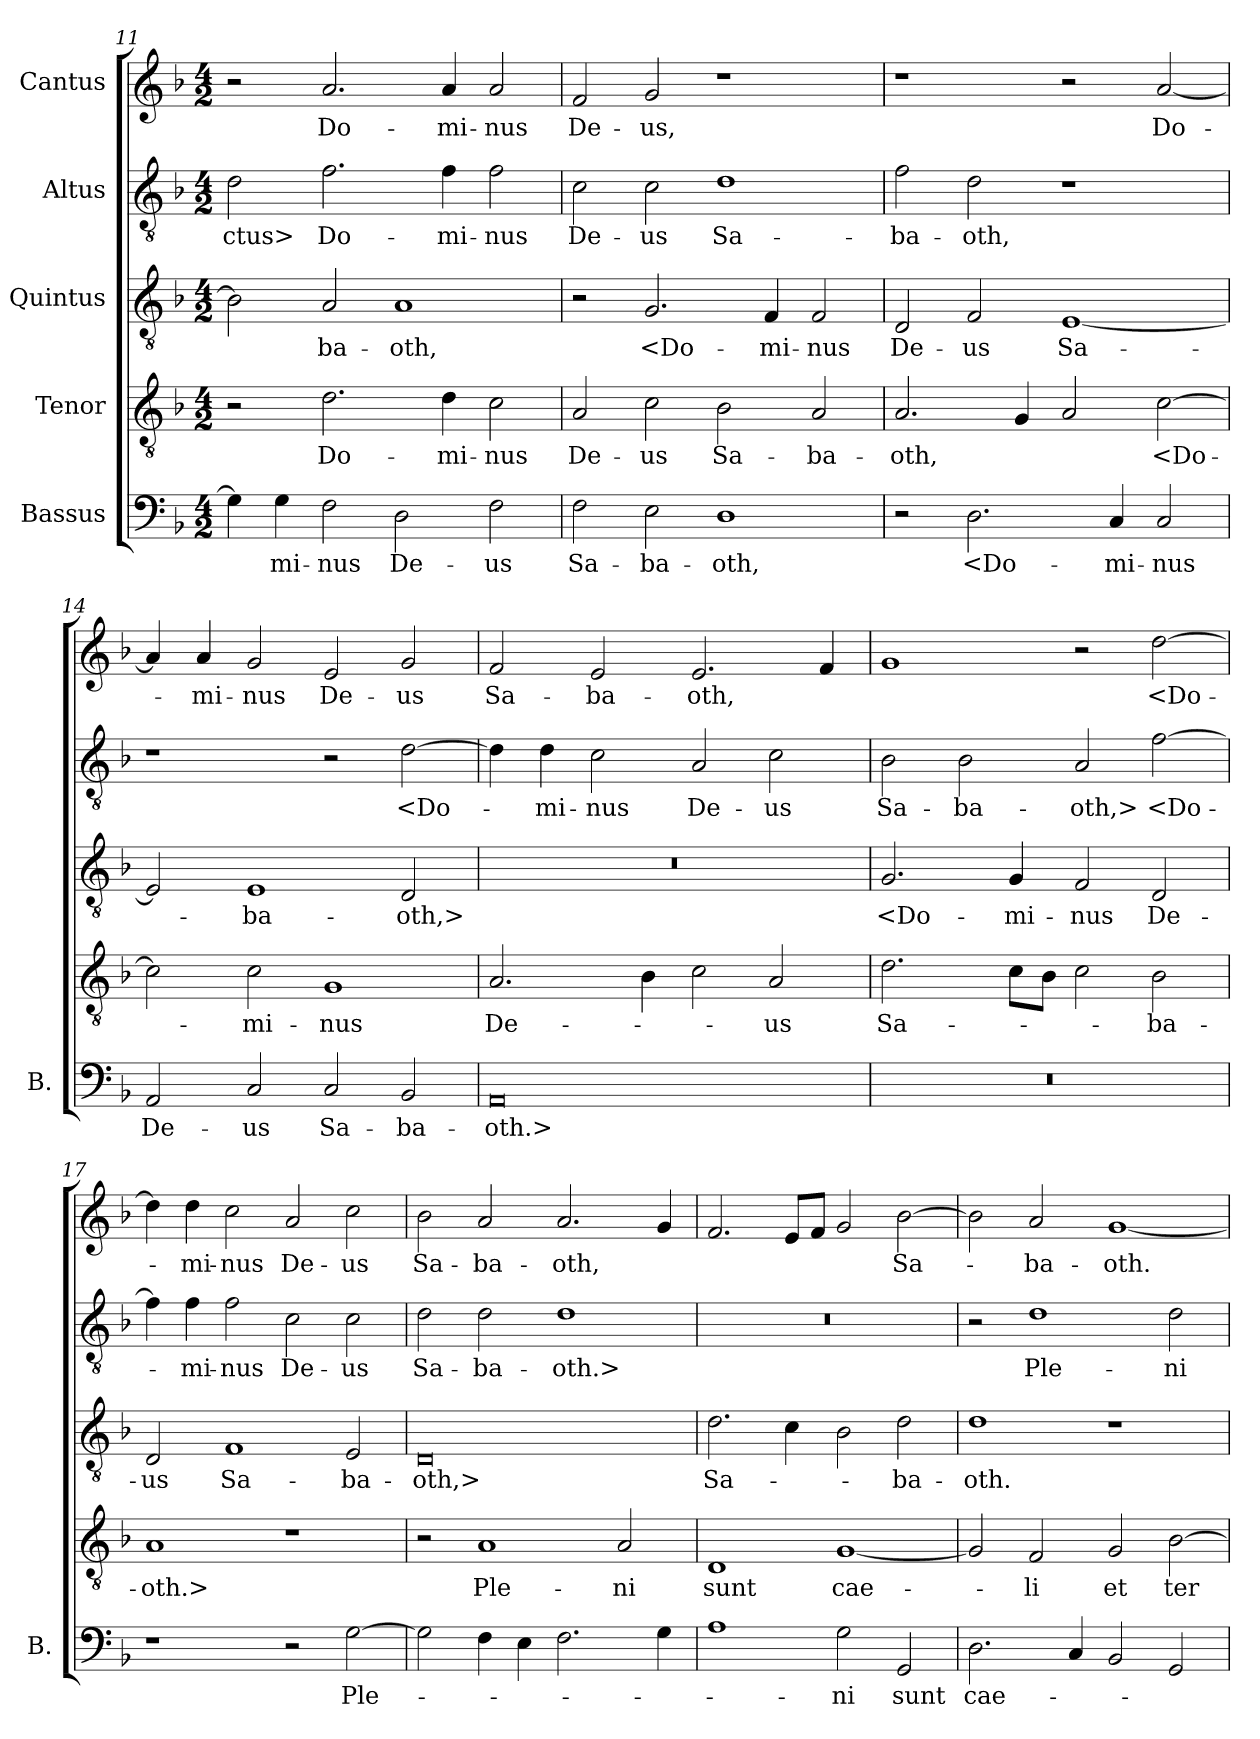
**kern	**text	**kern	**text	**kern	**text	**kern	**text	**kern	**text
*part5	*part5	*part4	*part4	*part3	*part3	*part2	*part2	*part1	*part1
*staff5	*staff5	*staff4	*staff4	*staff3	*staff3	*staff2	*staff2	*staff1	*staff1
*I"Bassus	*	*I"Tenor	*	*I"Quintus	*	*I"Altus	*	*I"Cantus	*
*I'B.	*	*	*	*	*	*	*	*	*
*clefF4	*	*clefGv2	*	*clefGv2	*	*clefGv2	*	*clefG2	*
*	*	*ITrd7c12	*	*ITrd7c12	*	*ITrd7c12	*	*	*
*k[b-]	*	*k[b-]	*	*k[b-]	*	*k[b-]	*	*k[b-]	*
*F:	*	*F:	*	*F:	*	*F:	*	*F:	*
*M4/2	*	*M4/2	*	*M4/2	*	*M4/2	*	*M4/2	*
=11	=11	=11	=11	=11	=11	=11	=11	=11	=11
4G\]	.	2r	.	2BB-\]	.	2D\	-ctus>	2r	.
4G\	-mi-	.	.	.	.	.	.	.	.
2F\	-nus	2.D\	Do-	2AA/	-ba-	2.F\	Do-	2.a/	Do-
2D\	De-	.	.	1AA/	-oth,	.	.	.	.
.	.	4D\	-mi-	.	.	4F\	-mi-	4a/	-mi-
2F\	-us	2C\	-nus	.	.	2F\	-nus	2a/	-nus
=12	=12	=12	=12	=12	=12	=12	=12	=12	=12
2F\	Sa-	2AA/	De-	2r	.	2C\	De-	2f/	De-
2E\	-ba-	2C\	-us	2.GG/	<Do-	2C\	-us	2g/	-us,
1D\	-oth,	2BB-\	Sa-	.	.	1D\	Sa-	1r	.
.	.	.	.	4FF/	-mi-	.	.	.	.
.	.	2AA/	-ba-	2FF/	-nus	.	.	.	.
=13	=13	=13	=13	=13	=13	=13	=13	=13	=13
2r	.	2.AA/	-oth,	2DD/	De-	2F\	-ba-	1r	.
2.D\	<Do-	.	.	2FF/	-us	2D\	-oth,	.	.
.	.	4GG/	.	.	.	.	.	.	.
.	.	2AA/	.	[1EE/	Sa-	1r	.	2r	.
4C/	-mi-	.	.	.	.	.	.	.	.
2C/	-nus	[2C\	<Do-	.	.	.	.	[2a/	Do-
=14	=14	=14	=14	=14	=14	=14	=14	=14	=14
2AA/	De-	2C\]	.	2EE/]	.	1r	.	4a/]	.
.	.	.	.	.	.	.	.	4a/	-mi-
2C/	-us	2C\	-mi-	1EE/	-ba-	.	.	2g/	-nus
2C/	Sa-	1GG/	-nus	.	.	2r	.	2e/	De-
2BB-/	-ba-	.	.	2DD/	-oth,>	[2D\	<Do-	2g/	-us
=15	=15	=15	=15	=15	=15	=15	=15	=15	=15
0AA/	-oth.>	2.AA/	De-	0r	.	4D\]	.	2f/	Sa-
.	.	.	.	.	.	4D\	-mi-	.	.
.	.	.	.	.	.	2C\	-nus	2e/	-ba-
.	.	4BB-\	.	.	.	.	.	.	.
.	.	2C\	.	.	.	2AA/	De-	2.e/	-oth,
.	.	2AA/	-us	.	.	2C\	-us	.	.
.	.	.	.	.	.	.	.	4f/	.
=16	=16	=16	=16	=16	=16	=16	=16	=16	=16
0r	.	2.D\	Sa-	2.GG/	<Do-	2BB-\	Sa-	1g/	.
.	.	.	.	.	.	2BB-\	-ba-	.	.
.	.	8C\L	.	4GG/	-mi-	.	.	.	.
.	.	8BB-\J	.	.	.	.	.	.	.
.	.	2C\	.	2FF/	-nus	2AA/	-oth,>	2r	.
.	.	2BB-\	-ba-	2DD/	De-	[2F\	<Do-	[2dd\	<Do-
=17	=17	=17	=17	=17	=17	=17	=17	=17	=17
1r	.	1AA/	-oth.>	2DD/	-us	4F\]	.	4dd\]	.
.	.	.	.	.	.	4F\	-mi-	4dd\	-mi-
.	.	.	.	1FF/	Sa-	2F\	-nus	2cc\	-nus
2r	.	1r	.	.	.	2C\	De-	2a/	De-
[2G\	Ple-	.	.	2EE/	-ba-	2C\	-us	2cc\	-us
=18	=18	=18	=18	=18	=18	=18	=18	=18	=18
2G\]	.	2r	.	0DD/	-oth,>	2D\	Sa-	2b-\	Sa-
4F\	.	1AA/	Ple-	.	.	2D\	-ba-	2a/	-ba-
4E\	.	.	.	.	.	.	.	.	.
2.F\	.	.	.	.	.	1D\	-oth.>	2.a/	-oth,
.	.	2AA/	-ni	.	.	.	.	.	.
4G\	.	.	.	.	.	.	.	4g/	.
=19	=19	=19	=19	=19	=19	=19	=19	=19	=19
1A\	.	1DD/	sunt	2.D\	Sa-	0r	.	2.f/	.
.	.	.	.	4C\	.	.	.	8e/L	.
.	.	.	.	.	.	.	.	8f/J	.
2G\	-ni	[1GG/	cae-	2BB-\	.	.	.	2g/	.
2GG/	sunt	.	.	2D\	-ba-	.	.	[2b-\	Sa-
=20	=20	=20	=20	=20	=20	=20	=20	=20	=20
2.D\	cae-	2GG/]	.	1D\	-oth.	2r	.	2b-\]	.
.	.	2FF/	-li	.	.	1D\	Ple-	2a/	-ba-
4C/	.	.	.	.	.	.	.	.	.
2BB-/	.	2GG/	et	1r	.	.	.	[1g/	-oth.
2GG/	.	[2BB-\	ter-	.	.	2D\	-ni	.	.
=	=	=	=	=	=	=	=	=	=
*-	*-	*-	*-	*-	*-	*-	*-	*-	*-
